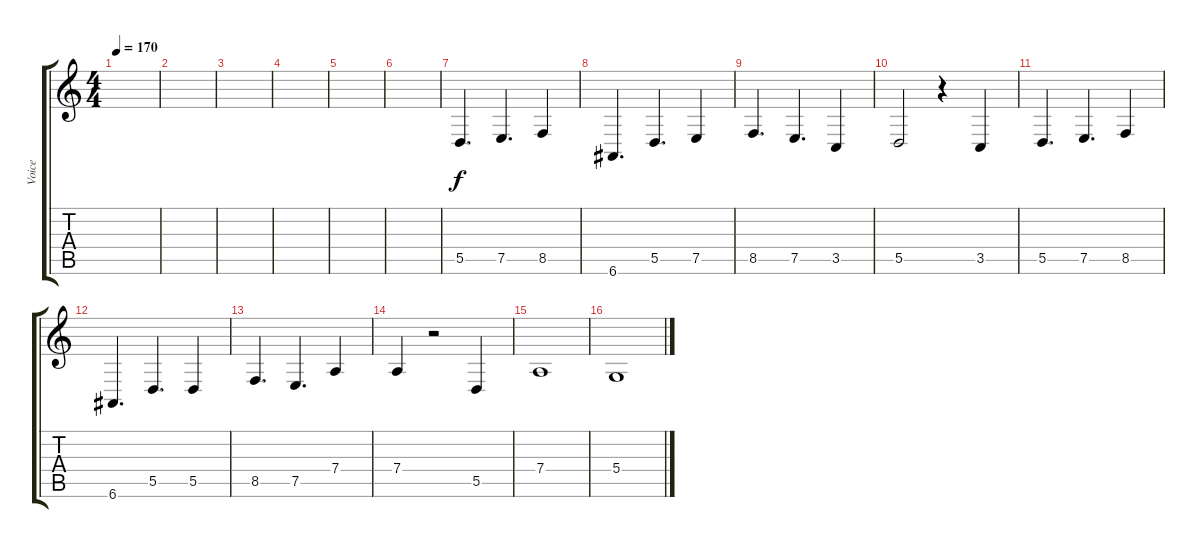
\track ("Voice" "Voice") {instrument tenorsax}
\staff {score tabs}
\tuning (E4 B3 G3 D3 A2 E2) {hide}
\ts (4 4)
\tempo 170
\clef g2
\ks c
|
|
|
|
|
|
5.5.4{d} 7.5.4{d} 8.5.4 |
6.6.4{d} 5.5.4{d} 7.5.4 |
8.5.4{d} 7.5.4{d} 3.5.4 |
5.5.2 r.4 3.5.4 |
5.5.4{d} 7.5.4{d} 8.5.4 |
6.6.4{d} 5.5.4{d} 5.5.4 |
8.5.4{d} 7.5.4{d} 7.4.4 |
7.4.4 r.2 5.5.4 |
7.4.1 |
5.4.1
